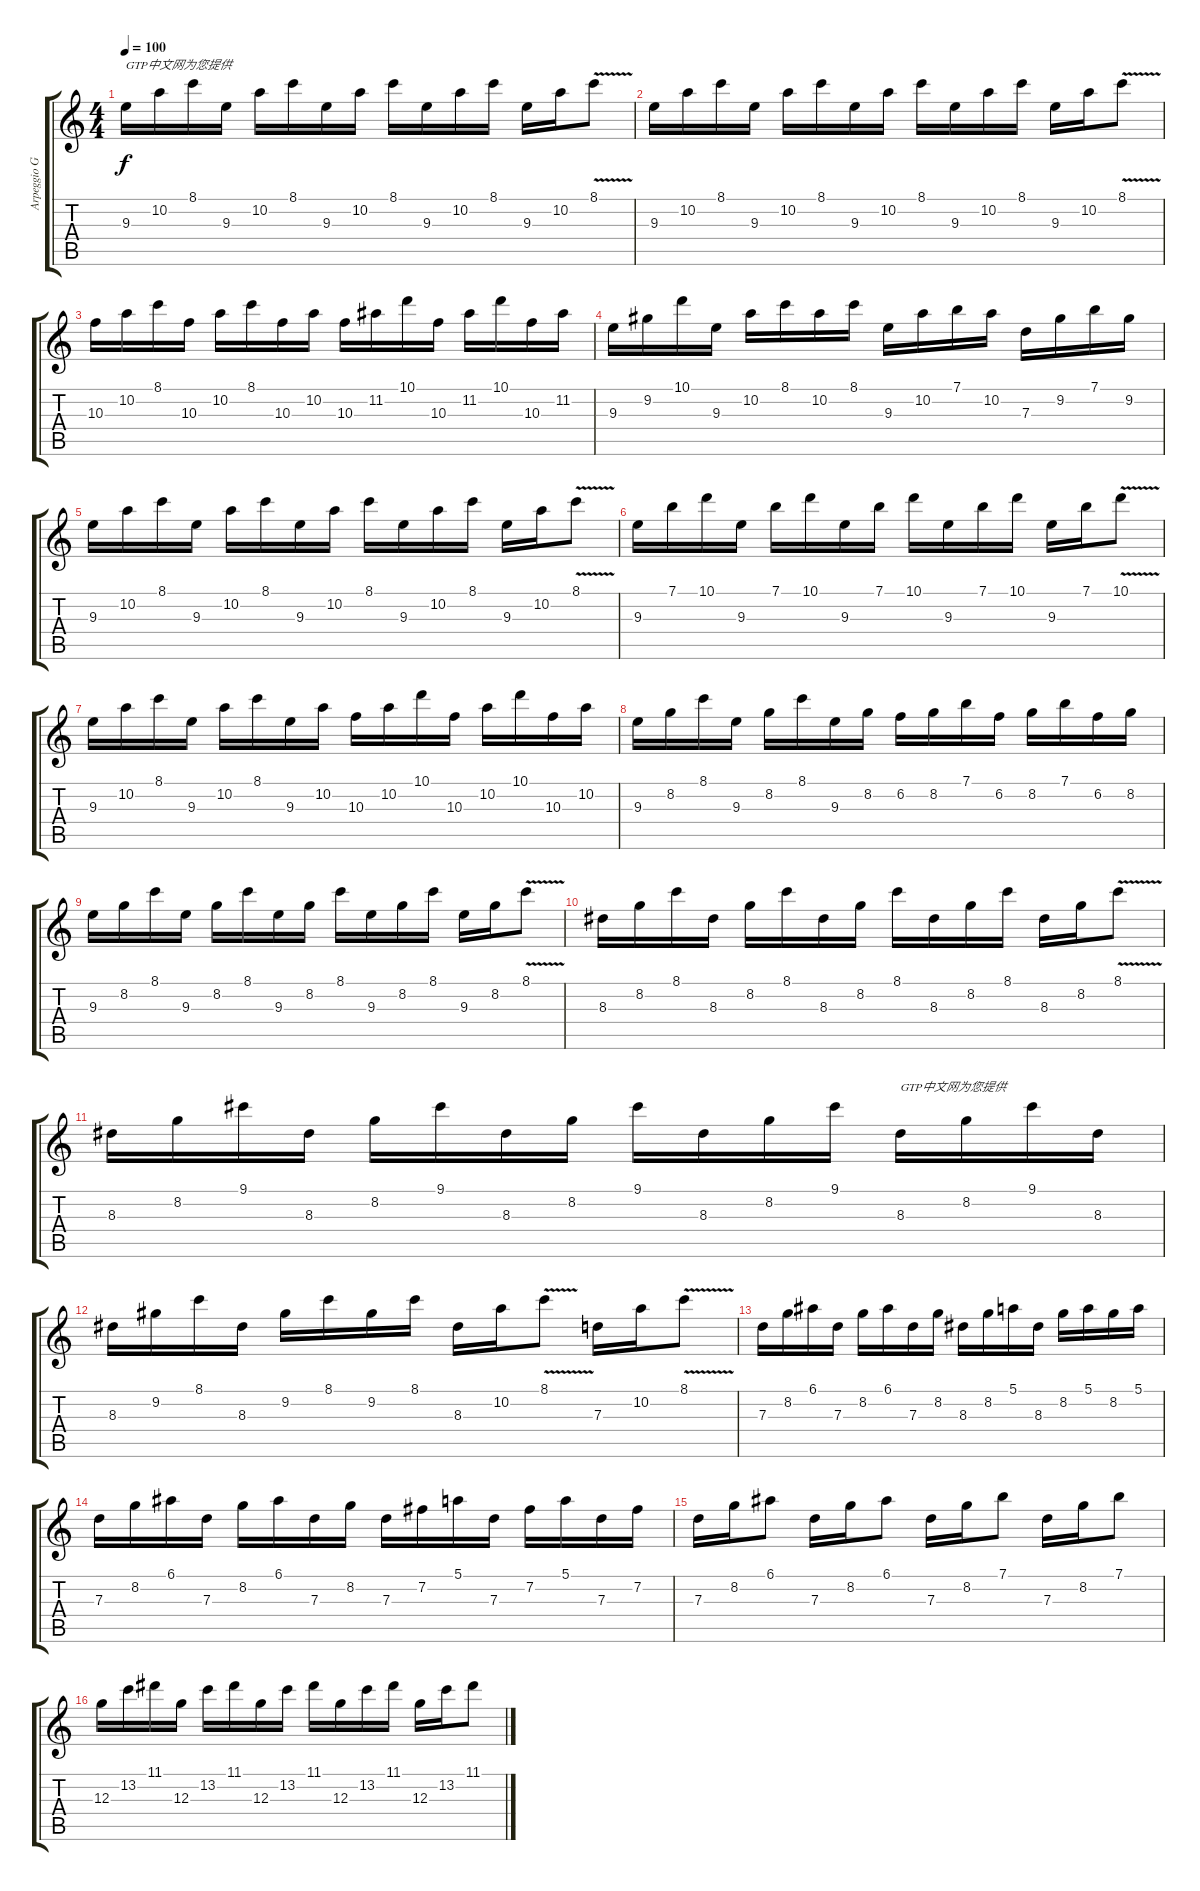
\track ("Arpeggio Guitar" "Arpeggio G") {instrument distortionguitar}
\staff {score tabs}
\tuning (E4 B3 G3 D3 A2 E2) {hide}
\ts (4 4)
\tempo 100
\clef g2
\ks c
9.3.16{txt "GTP中文网为您提供" dy f instrument distortionguitar} 10.2.16 8.1.16 9.3.16 10.2.16 8.1.16 9.3.16 10.2.16 8.1.16 9.3.16 10.2.16 8.1.16 9.3.16 10.2.16 8.1{v}.8 |
9.3.16 10.2.16 8.1.16 9.3.16 10.2.16 8.1.16 9.3.16 10.2.16 8.1.16 9.3.16 10.2.16 8.1.16 9.3.16 10.2.16 8.1{v}.8 |
10.3.16 10.2.16 8.1.16 10.3.16 10.2.16 8.1.16 10.3.16 10.2.16 10.3.16 11.2.16 10.1.16 10.3.16 11.2.16 10.1.16 10.3.16 11.2.16 |
9.3.16 9.2.16 10.1.16 9.3.16 10.2.16 8.1.16 10.2.16 8.1.16 9.3.16 10.2.16 7.1.16 10.2.16 7.3.16 9.2.16 7.1.16 9.2.16 |
9.3.16 10.2.16 8.1.16 9.3.16 10.2.16 8.1.16 9.3.16 10.2.16 8.1.16 9.3.16 10.2.16 8.1.16 9.3.16 10.2.16 8.1{v}.8 |
9.3.16 7.1.16 10.1.16 9.3.16 7.1.16 10.1.16 9.3.16 7.1.16 10.1.16 9.3.16 7.1.16 10.1.16 9.3.16 7.1.16 10.1{v}.8 |
9.3.16 10.2.16 8.1.16 9.3.16 10.2.16 8.1.16 9.3.16 10.2.16 10.3.16 10.2.16 10.1.16 10.3.16 10.2.16 10.1.16 10.3.16 10.2.16 |
9.3.16 8.2.16 8.1.16 9.3.16 8.2.16 8.1.16 9.3.16 8.2.16 6.2.16 8.2.16 7.1.16 6.2.16 8.2.16 7.1.16 6.2.16 8.2.16 |
9.3.16 8.2.16 8.1.16 9.3.16 8.2.16 8.1.16 9.3.16 8.2.16 8.1.16 9.3.16 8.2.16 8.1.16 9.3.16 8.2.16 8.1{v}.8 |
8.3.16 8.2.16 8.1.16 8.3.16 8.2.16 8.1.16 8.3.16 8.2.16 8.1.16 8.3.16 8.2.16 8.1.16 8.3.16 8.2.16 8.1{v}.8 |
8.3.16 8.2.16 9.1.16 8.3.16 8.2.16 9.1.16 8.3.16 8.2.16 9.1.16 8.3.16 8.2.16 9.1.16 8.3.16{txt "GTP中文网为您提供"} 8.2.16 9.1.16 8.3.16 |
8.3.16 9.2.16 8.1.16 8.3.16 9.2.16 8.1.16 9.2.16 8.1.16 8.3.16 10.2.16 8.1{v}.8 7.3.16 10.2.16 8.1{v}.8 |
7.3.16 8.2.16 6.1.16 7.3.16 8.2.16 6.1.16 7.3.16 8.2.16 8.3.16 8.2.16 5.1.16 8.3.16 8.2.16 5.1.16 8.2.16 5.1.16 |
7.3.16 8.2.16 6.1.16 7.3.16 8.2.16 6.1.16 7.3.16 8.2.16 7.3.16 7.2.16 5.1.16 7.3.16 7.2.16 5.1.16 7.3.16 7.2.16 |
7.3.16 8.2.16 6.1.8 7.3.16 8.2.16 6.1.8 7.3.16 8.2.16 7.1.8 7.3.16 8.2.16 7.1.8 |
12.3.16 13.2.16 11.1.16 12.3.16 13.2.16 11.1.16 12.3.16 13.2.16 11.1.16 12.3.16 13.2.16 11.1.16 12.3.16 13.2.16 11.1.8
